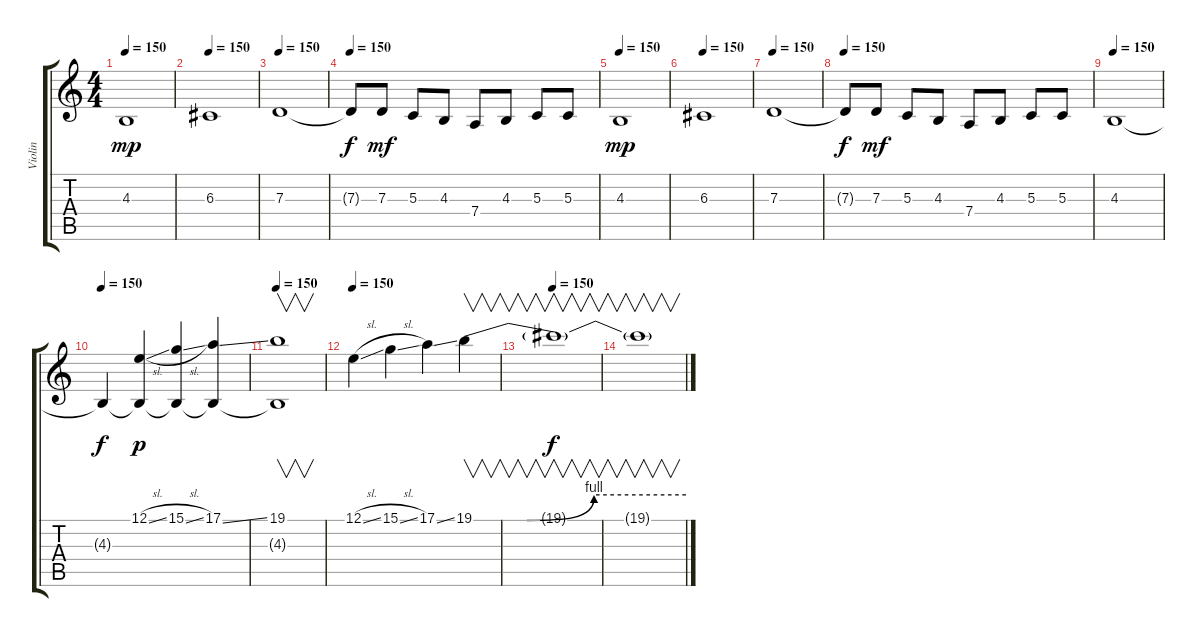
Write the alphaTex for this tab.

\track ("Violin" "Violin") {instrument violin}
\staff {score tabs}
\tuning (E4 B3 G3 D3 A2 E2) {hide}
\ts (4 4)
\tempo 150
\clef g2
\ks c
4.3.1{dy mp} |
\tempo 150
6.3.1 |
\tempo 150
7.3.1 |
\tempo 150
7.3{t}.8{dy f} 7.3.8{dy mf} 5.3.8 4.3.8 7.4.8 4.3.8 5.3.8 5.3.8 |
\tempo 150
4.3.1{dy mp} |
\tempo 150
6.3.1 |
\tempo 150
7.3.1 |
\tempo 150
7.3{t}.8{dy f} 7.3.8{dy mf} 5.3.8 4.3.8 7.4.8 4.3.8 5.3.8 5.3.8 |
\tempo 150
4.3.1 |
\tempo 150
4.3{t}.4{dy f} (12.1{sl} 4.3{t}).4{dy p} (15.1{sl} 4.3{t}).4 (17.1{ss} 4.3{t}).4 |
\tempo 150
(19.1 4.3{t}).1{v} |
\tempo 150
12.1{sl}.4 15.1{sl}.4 17.1{ss}.4 19.1{be (custom 0 0 15 0 34 4 60 4)}.4{v} |
\tempo 150
19.1{t}.1{v dy f} |
19.1{t}.1{v volume 0}
